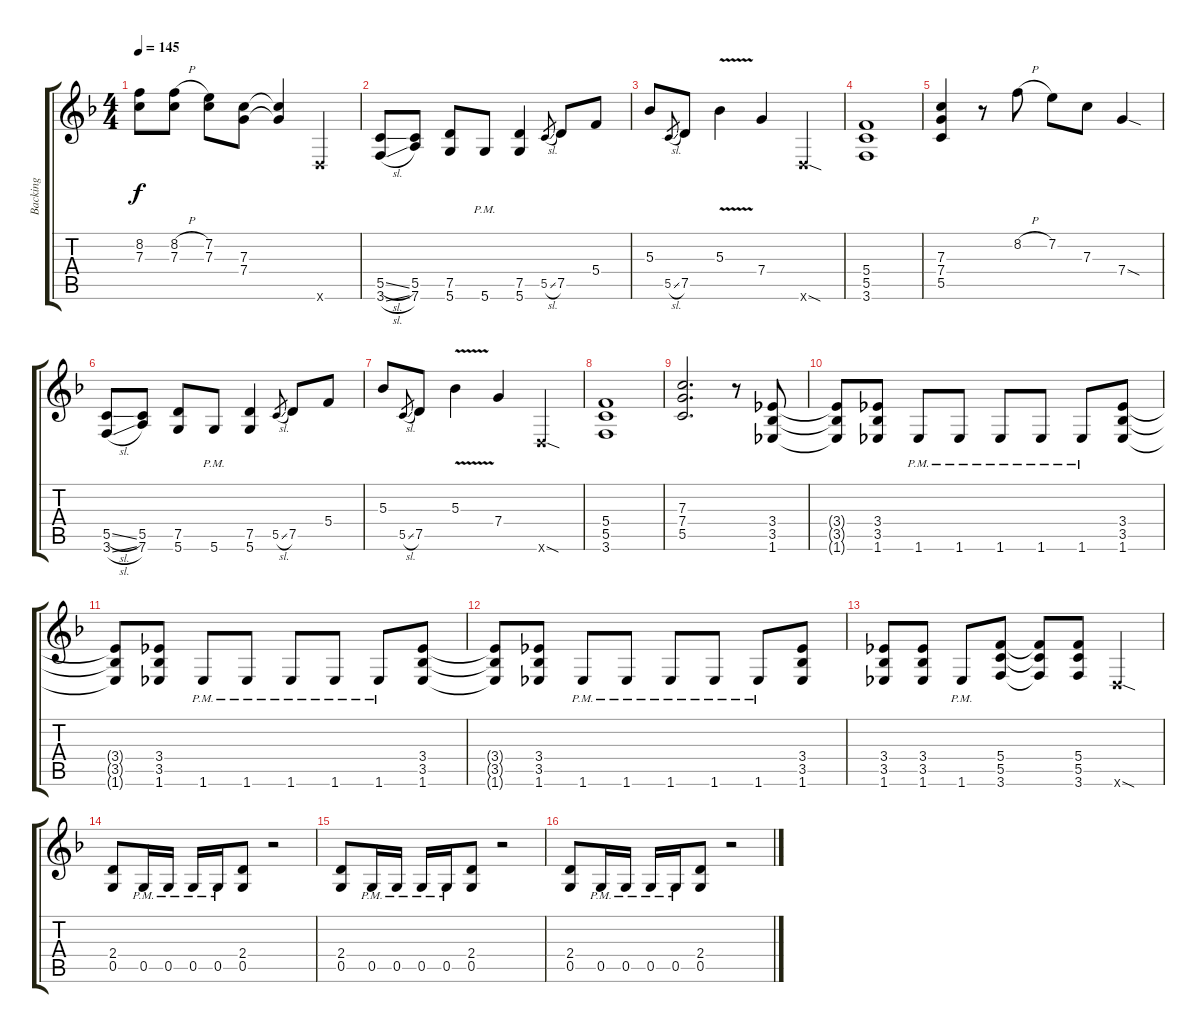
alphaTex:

\track ("Backing" "Backing") {instrument distortionguitar}
\staff {score tabs}
\tuning (D4 A3 F3 C3 G2 D2) {hide}
\ts (4 4)
\tempo 145
\clef g2
\ks f
(8.2{t} 7.3{t}).8{dy f} (8.2{h} 7.3).8 (7.2 7.3).8 (7.3 7.4).8 (7.3{t} 7.4{t}).4 0.6{x}.4 |
(5.5{sl} 3.6{sl}).8 (5.5 7.6).8 (7.5 5.6).8 5.6{pm}.8 (7.5 5.6).4 5.5{sl}.8{gr} 7.5.8 5.4.8 |
5.3.8 5.5{sl}.8{gr} 7.5.8 5.3{v}.4 7.4.4 0.6{sod x}.4 |
(5.4 5.5 3.6).1 |
(7.3 7.4 5.5).4 r.8 8.2{h}.8 7.2.8 7.3.8 7.4{sod}.4 |
(5.5{sl} 3.6{sl}).8 (5.5 7.6).8 (7.5 5.6).8 5.6{pm}.8 (7.5 5.6).4 5.5{sl}.8{gr} 7.5.8 5.4.8 |
5.3.8 5.5{sl}.8{gr} 7.5.8 5.3{v}.4 7.4.4 0.6{sod x}.4 |
(5.4 5.5 3.6).1 |
(7.3 7.4 5.5).2{d} r.8 (3.4 3.5 1.6).8 |
(3.4{t} 3.5{t} 1.6{t}).8 (3.4 3.5 1.6).8 1.6{pm}.8 1.6{pm}.8 1.6{pm}.8 1.6{pm}.8 1.6{pm}.8 (3.4 3.5 1.6).8 |
(3.4{t} 3.5{t} 1.6{t}).8 (3.4 3.5 1.6).8 1.6{pm}.8 1.6{pm}.8 1.6{pm}.8 1.6{pm}.8 1.6{pm}.8 (3.4 3.5 1.6).8 |
(3.4{t} 3.5{t} 1.6{t}).8 (3.4 3.5 1.6).8 1.6{pm}.8 1.6{pm}.8 1.6{pm}.8 1.6{pm}.8 1.6{pm}.8 (3.4 3.5 1.6).8 |
(3.4 3.5 1.6).8 (3.4 3.5 1.6).8 1.6{pm}.8 (5.4 5.5 3.6).8 (5.4{t} 5.5{t} 3.6{t}).8 (5.4 5.5 3.6).8 0.6{sod x}.4 |
(2.4 0.5).8 0.5{pm}.16 0.5{pm}.16 0.5{pm}.16 0.5{pm}.16 (2.4 0.5).8 r.2 |
(2.4 0.5).8 0.5{pm}.16 0.5{pm}.16 0.5{pm}.16 0.5{pm}.16 (2.4 0.5).8 r.2 |
(2.4 0.5).8 0.5{pm}.16 0.5{pm}.16 0.5{pm}.16 0.5{pm}.16 (2.4 0.5).8 r.2
